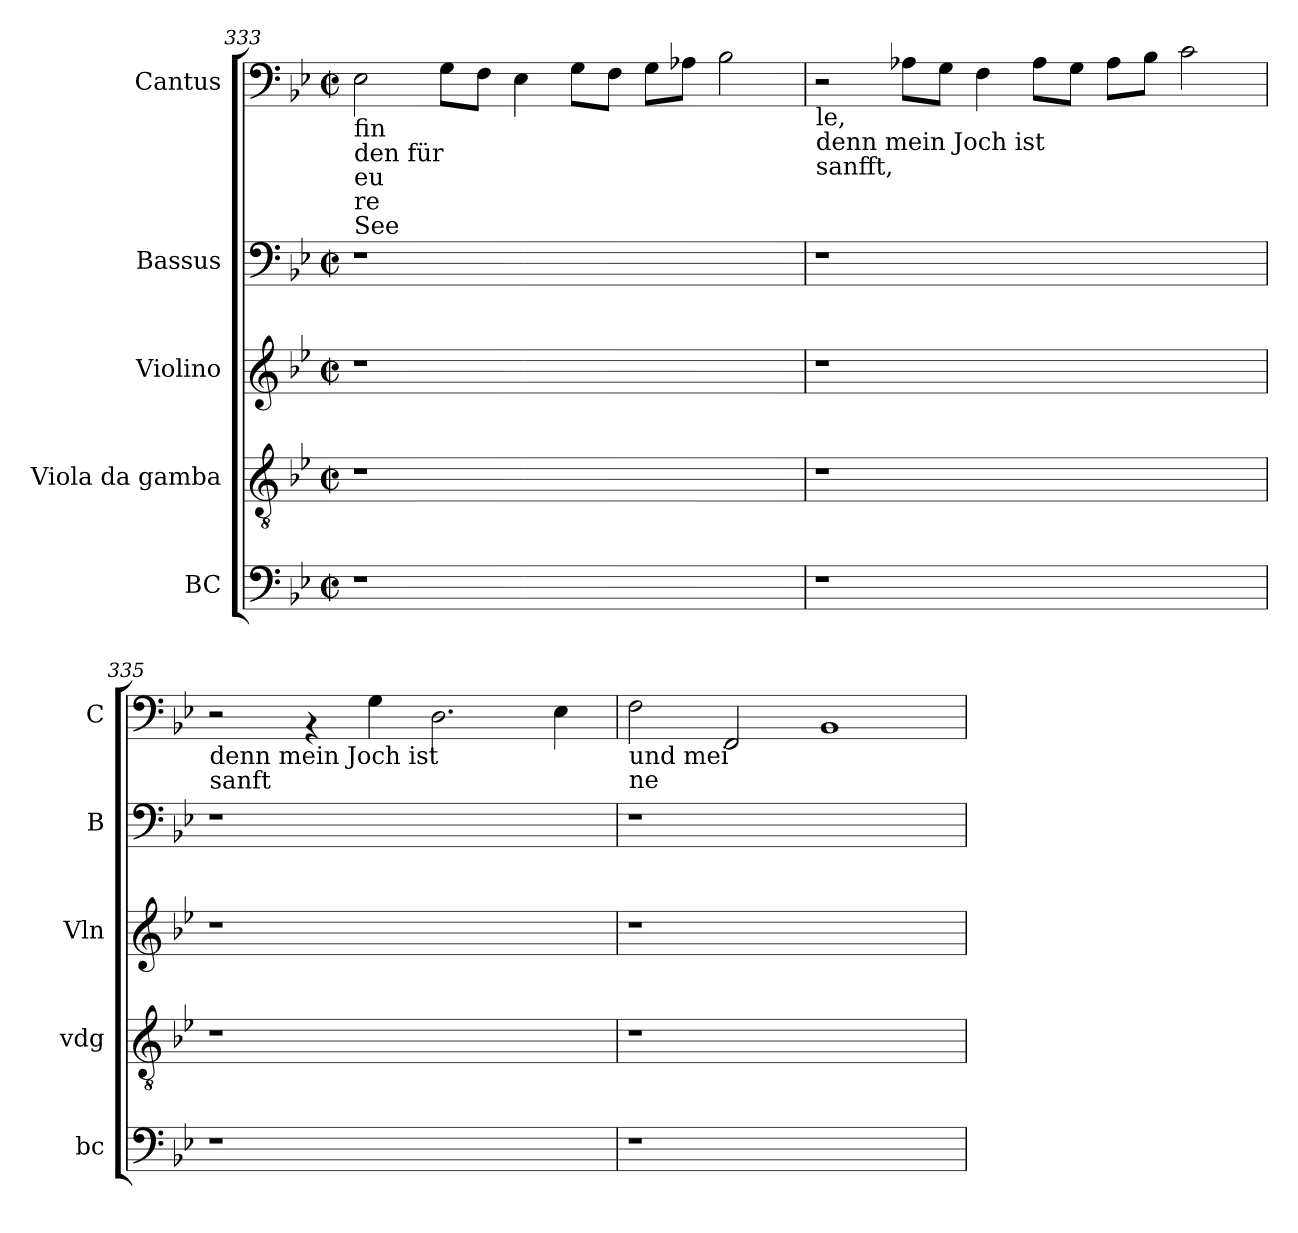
**kern	**kern	**kern	**kern	**kern
*part5	*part4	*part3	*part2	*part1
*staff5	*staff4	*staff3	*staff2	*staff1
*I"BC	*I"Viola da gamba	*I"Violino	*I"Bassus	*I"Cantus
*I'bc	*I'vdg	*I'Vln	*I'B	*I'C
!!LO:LB:g=z
*clefF4	*clefGv2	*clefG2	*clefF4	*clefF4
*k[b-e-]	*k[b-e-]	*k[b-e-]	*k[b-e-]	*k[b-e-]
*B-:	*B-:	*B-:	*B-:	*B-:
*M2/2	*M2/2	*M2/2	*M2/2	*M2/2
*met(c|)	*met(c|)	*met(c|)	*met(c|)	*met(c|)
=333	=333	=333	=333	=333
!	!	!	!	!LO:TX:b:t=fin
!	!	!	!	!LO:TX:b:t=den für
!	!	!	!	!LO:TX:b:t=eu
!	!	!	!	!LO:TX:b:t=re
!	!	!	!	!LO:TX:b:t=See
1r	1r	1r	1r	2E-\
.	.	.	.	8G\L
.	.	.	.	8F\J
.	.	.	.	4E-\
1ryy	1ryy	1ryy	1ryy	8G\L
.	.	.	.	8F\J
.	.	.	.	8G\L
.	.	.	.	8A-X\J
.	.	.	.	2B-\
=334	=334	=334	=334	=334
!	!	!	!	!LO:TX:b:t=le,
!	!	!	!	!LO:TX:b:t=denn mein Joch ist
!	!	!	!	!LO:TX:b:t=sanfft,
1r	1r	1r	1r	2r
.	.	.	.	8A-X\L
.	.	.	.	8G\J
.	.	.	.	4F\
1ryy	1ryy	1ryy	1ryy	8A-\L
.	.	.	.	8G\J
.	.	.	.	8A-\L
.	.	.	.	8B-\J
.	.	.	.	2c\
=335	=335	=335	=335	=335
!	!	!	!	!LO:TX:b:t=denn mein Joch ist
!	!	!	!	!LO:TX:b:t=sanft
1r	1r	1r	1r	2r
.	.	.	.	4rAA
.	.	.	.	4G\
1ryy	1ryy	1ryy	1ryy	2.D\
.	.	.	.	4E-\
=336	=336	=336	=336	=336
!	!	!	!	!LO:TX:b:t=und mei
!	!	!	!	!LO:TX:b:t=ne
1r	1r	1r	1r	2F\
.	.	.	.	2FF/
1ryy	1ryy	1ryy	1ryy	1BB-
=	=	=	=	=
*-	*-	*-	*-	*-
